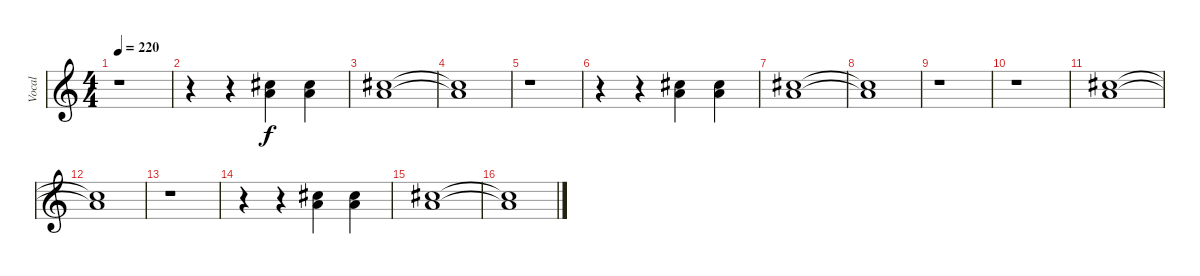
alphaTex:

\track ("Vocal" "Vocal") {instrument lead2sawtooth}
\staff {score}
\tuning (E4 B3 G3 D3 A2 E2) {hide}
\ts (4 4)
\tempo 220
\clef g2
\ks c
r.1{dy f} |
r.4 r.4 (9.1 10.2).4 (9.1 10.2).4 |
(9.1 10.2).1 |
(9.1{t} 10.2{t}).1 |
r.1 |
r.4 r.4 (9.1 10.2).4 (9.1 10.2).4 |
(9.1 10.2).1 |
(9.1{t} 10.2{t}).1 |
r.1 |
r.1 |
(9.1 10.2).1 |
(9.1{t} 10.2{t}).1 |
r.1 |
r.4 r.4 (9.1 10.2).4 (9.1 10.2).4 |
(9.1 10.2).1 |
(9.1{t} 10.2{t}).1
